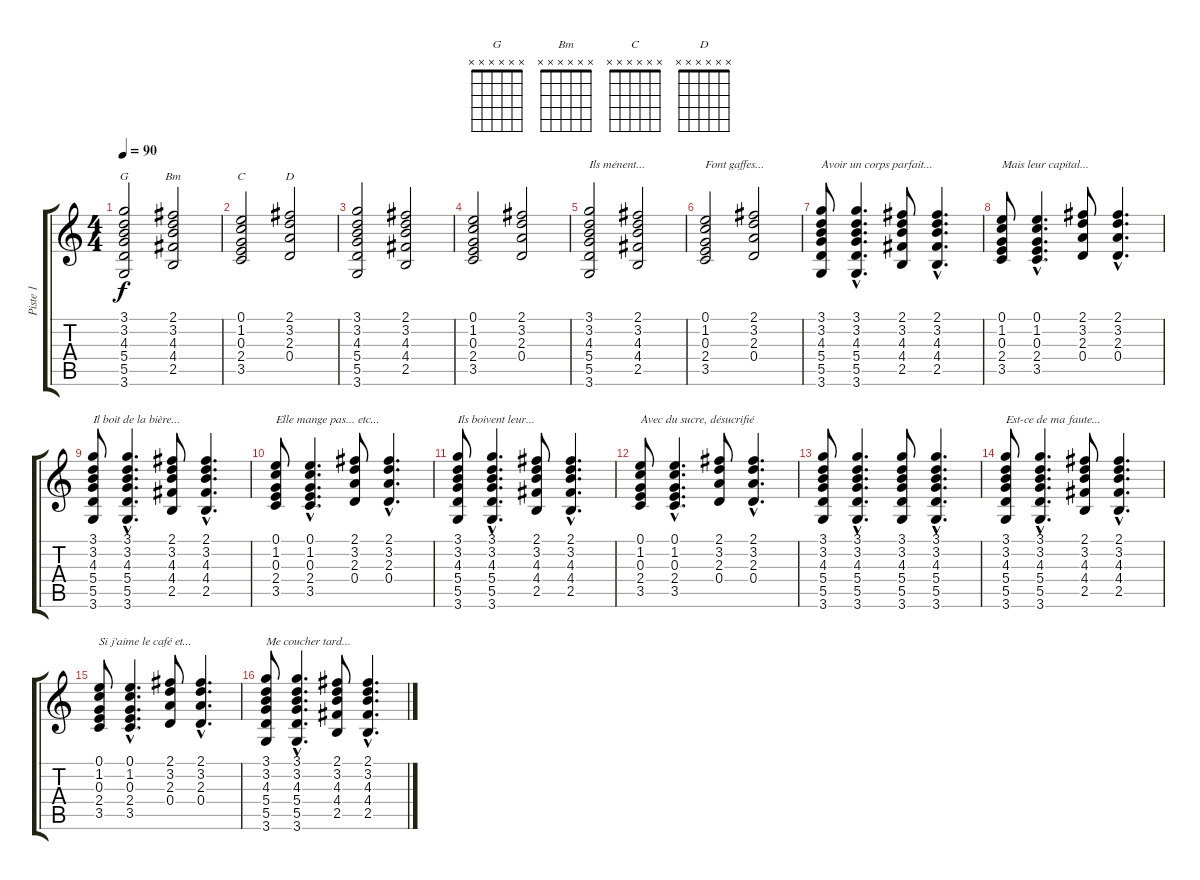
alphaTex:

\track ("Piste 1" "Piste 1") {instrument acousticguitarnylon}
\staff {score tabs}
\tuning (E4 B3 G3 D3 A2 E2) {hide}
\chord ("G" x x x x x x) {firstfret 0}
\chord ("Bm" x x x x x x) {firstfret 0}
\chord ("C" x x x x x x) {firstfret 0}
\chord ("D" x x x x x x) {firstfret 0}
\ts (4 4)
\tempo 90
\clef g2
\ks c
(3.1 3.2 4.3 5.4 5.5 3.6).2{ch "G" dy f instrument acousticguitarnylon} (2.1 3.2 4.3 4.4 2.5).2{ch "Bm"} |
(0.1 1.2 0.3 2.4 3.5).2{ch "C"} (2.1 3.2 2.3 0.4).2{ch "D"} |
(3.1 3.2 4.3 5.4 5.5 3.6).2 (2.1 3.2 4.3 4.4 2.5).2 |
(0.1 1.2 0.3 2.4 3.5).2 (2.1 3.2 2.3 0.4).2 |
(3.1 3.2 4.3 5.4 5.5 3.6).2{txt "Ils ménent..."} (2.1 3.2 4.3 4.4 2.5).2 |
(0.1 1.2 0.3 2.4 3.5).2{txt "Font gaffes..."} (2.1 3.2 2.3 0.4).2 |
(3.1 3.2 4.3 5.4 5.5 3.6).8{txt "Avoir un corps parfait..."} (3.1{hac} 3.2{hac} 4.3{hac} 5.4{hac} 5.5{hac} 3.6{hac}).4{d} (2.1 3.2 4.3 4.4 2.5).8 (2.1{hac} 3.2{hac} 4.3{hac} 4.4{hac} 2.5{hac}).4{d} |
(0.1 1.2 0.3 2.4 3.5).8{txt "Mais leur capital..."} (0.1{hac} 1.2{hac} 0.3{hac} 2.4{hac} 3.5{hac}).4{d} (2.1 3.2 2.3 0.4).8 (2.1{hac} 3.2{hac} 2.3{hac} 0.4{hac}).4{d} |
(3.1 3.2 4.3 5.4 5.5 3.6).8{txt "Il boit de la bière..."} (3.1{hac} 3.2{hac} 4.3{hac} 5.4{hac} 5.5{hac} 3.6{hac}).4{d} (2.1 3.2 4.3 4.4 2.5).8 (2.1{hac} 3.2{hac} 4.3{hac} 4.4{hac} 2.5{hac}).4{d} |
(0.1 1.2 0.3 2.4 3.5).8{txt "Elle mange pas... etc..."} (0.1{hac} 1.2{hac} 0.3{hac} 2.4{hac} 3.5{hac}).4{d} (2.1 3.2 2.3 0.4).8 (2.1{hac} 3.2{hac} 2.3{hac} 0.4{hac}).4{d} |
(3.1 3.2 4.3 5.4 5.5 3.6).8{txt "Ils boivent leur..."} (3.1{hac} 3.2{hac} 4.3{hac} 5.4{hac} 5.5{hac} 3.6{hac}).4{d} (2.1 3.2 4.3 4.4 2.5).8 (2.1{hac} 3.2{hac} 4.3{hac} 4.4{hac} 2.5{hac}).4{d} |
(0.1 1.2 0.3 2.4 3.5).8{txt "Avec du sucre, désucrifié"} (0.1{hac} 1.2{hac} 0.3{hac} 2.4{hac} 3.5{hac}).4{d} (2.1 3.2 2.3 0.4).8 (2.1{hac} 3.2{hac} 2.3{hac} 0.4{hac}).4{d} |
(3.1 3.2 4.3 5.4 5.5 3.6).8 (3.1{hac} 3.2{hac} 4.3{hac} 5.4{hac} 5.5{hac} 3.6{hac}).4{d} (3.1 3.2 4.3 5.4 5.5 3.6).8 (3.1{hac} 3.2{hac} 4.3{hac} 5.4{hac} 5.5{hac} 3.6{hac}).4{d} |
(3.1 3.2 4.3 5.4 5.5 3.6).8{txt "Est-ce de ma faute..."} (3.1{hac} 3.2{hac} 4.3{hac} 5.4{hac} 5.5{hac} 3.6{hac}).4{d} (2.1 3.2 4.3 4.4 2.5).8 (2.1{hac} 3.2{hac} 4.3{hac} 4.4{hac} 2.5{hac}).4{d} |
(0.1 1.2 0.3 2.4 3.5).8{txt "Si j'aime le café et..."} (0.1{hac} 1.2{hac} 0.3{hac} 2.4{hac} 3.5{hac}).4{d} (2.1 3.2 2.3 0.4).8 (2.1{hac} 3.2{hac} 2.3{hac} 0.4{hac}).4{d} |
(3.1 3.2 4.3 5.4 5.5 3.6).8{txt "Me coucher tard..."} (3.1{hac} 3.2{hac} 4.3{hac} 5.4{hac} 5.5{hac} 3.6{hac}).4{d} (2.1 3.2 4.3 4.4 2.5).8 (2.1{hac} 3.2{hac} 4.3{hac} 4.4{hac} 2.5{hac}).4{d}
